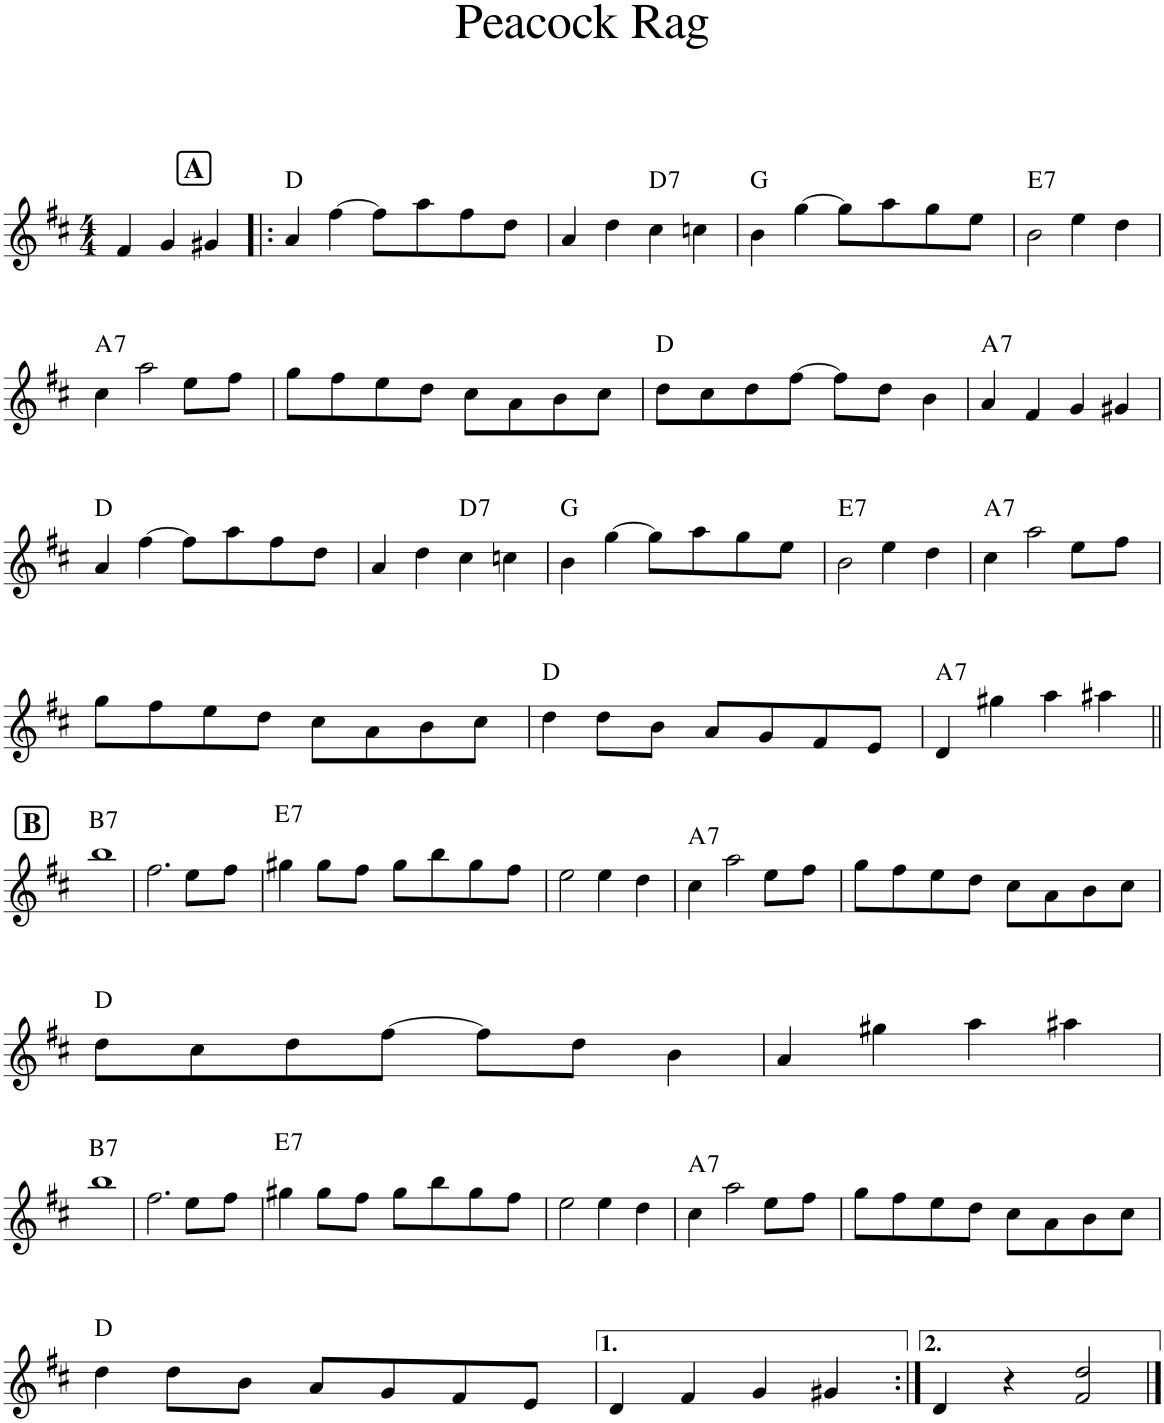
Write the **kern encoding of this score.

**kern	**harte
*part1	*part1
*staff1	*
*I"Violin	*
*I'Vln	*
*clefG2	*
*k[f#c#]	*
*M4/4	*
=1	=1
4f#/	.
4g/	.
4g#X/	.
!!LO:REH:place=s1:a:B:cj:fs=14:t=A
=2!|:	=2!|:
4a/	D:maj
[4ff#\	.
8ff#\L]	.
8aa\	.
8ff#\	.
8dd\J	.
=3	=3
4a/	.
4dd\	.
!	!LO:H:kt=7
4cc#\	D:7
4ccn\	.
=4	=4
4b\	G:maj
[4gg\	.
8gg\L]	.
8aa\	.
8gg\	.
8ee\J	.
=5	=5
!	!LO:H:kt=7
2b\	E:7
4ee\	.
4dd\	.
!!LO:LB:g=z
=6	=6
!	!LO:H:kt=7
4cc#\	A:7
2aa\	.
8ee\L	.
8ff#\J	.
=7	=7
8gg\L	.
8ff#\	.
8ee\	.
8dd\J	.
8cc#\L	.
8a\	.
8b\	.
8cc#\J	.
=8	=8
8dd\L	D:maj
8cc#\	.
8dd\	.
[8ff#\J	.
8ff#\L]	.
8dd\J	.
4b\	.
=9	=9
!	!LO:H:kt=7
4a/	A:7
4f#/	.
4g/	.
4g#X/	.
!!LO:LB:g=z
=10	=10
4a/	D:maj
[4ff#\	.
8ff#\L]	.
8aa\	.
8ff#\	.
8dd\J	.
=11	=11
4a/	.
4dd\	.
!	!LO:H:kt=7
4cc#\	D:7
4ccn\	.
=12	=12
4b\	G:maj
[4gg\	.
8gg\L]	.
8aa\	.
8gg\	.
8ee\J	.
=13	=13
!	!LO:H:kt=7
2b\	E:7
4ee\	.
4dd\	.
=14	=14
!	!LO:H:kt=7
4cc#\	A:7
2aa\	.
8ee\L	.
8ff#\J	.
!!LO:LB:g=z
=15	=15
8gg\L	.
8ff#\	.
8ee\	.
8dd\J	.
8cc#\L	.
8a\	.
8b\	.
8cc#\J	.
=16	=16
4dd\	D:maj
8dd\L	.
8b\J	.
8a/L	.
8g/	.
8f#/	.
8e/J	.
=17	=17
!	!LO:H:kt=7
4d/	A:7
4gg#X\	.
4aa\	.
4aa#X\	.
!!LO:LB:g=z
!!LO:REH:place=s1:a:B:cj:fs=14:t=B
=18||	=18||
!	!LO:H:kt=7
1bb	B:7
=19	=19
2.ff#\	.
8ee\L	.
8ff#\J	.
=20	=20
!	!LO:H:kt=7
4gg#X\	E:7
8gg#\L	.
8ff#\J	.
8gg#\L	.
8bb\	.
8gg#\	.
8ff#\J	.
=21	=21
2ee\	.
4ee\	.
4dd\	.
=22	=22
!	!LO:H:kt=7
4cc#\	A:7
2aa\	.
8ee\L	.
8ff#\J	.
=23	=23
8gg\L	.
8ff#\	.
8ee\	.
8dd\J	.
8cc#\L	.
8a\	.
8b\	.
8cc#\J	.
!!LO:LB:g=z
=24	=24
8dd\L	D:maj
8cc#\	.
8dd\	.
[8ff#\J	.
8ff#\L]	.
8dd\J	.
4b\	.
=25	=25
4a/	.
4gg#X\	.
4aa\	.
4aa#X\	.
!!LO:LB:g=z
=26	=26
!	!LO:H:kt=7
1bb	B:7
=27	=27
2.ff#\	.
8ee\L	.
8ff#\J	.
=28	=28
!	!LO:H:kt=7
4gg#X\	E:7
8gg#\L	.
8ff#\J	.
8gg#\L	.
8bb\	.
8gg#\	.
8ff#\J	.
=29	=29
2ee\	.
4ee\	.
4dd\	.
=30	=30
!	!LO:H:kt=7
4cc#\	A:7
2aa\	.
8ee\L	.
8ff#\J	.
=31	=31
8gg\L	.
8ff#\	.
8ee\	.
8dd\J	.
8cc#\L	.
8a\	.
8b\	.
8cc#\J	.
!!LO:LB:g=z
=32	=32
4dd\	D:maj
8dd\L	.
8b\J	.
8a/L	.
8g/	.
8f#/	.
8e/J	.
=33	=33
4d/	.
4f#/	.
4g/	.
4g#X/	.
=34:|!	=34:|!
4d/	.
4r	.
2f#/ 2dd/	.
==	==
*-	*-
